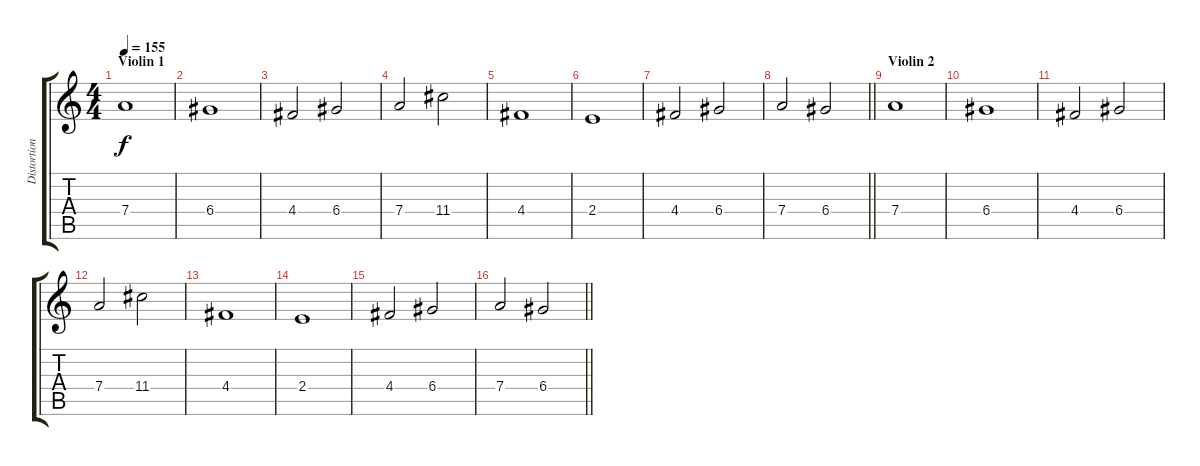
\track ("Distortion Guitar" "Distortion") {instrument distortionguitar}
\staff {score tabs}
\tuning (E4 B3 G3 D3 A2 E2) {hide}
\ts (4 4)
\section ("" "Violin 1")
\tempo 155
\clef g2
\ks c
7.4.1{dy f} |
6.4.1 |
4.4.2 6.4.2 |
7.4.2 11.4.2 |
4.4.1 |
2.4.1 |
4.4.2 6.4.2 |
\barLineRight lightlight
7.4.2 6.4.2 |
\section ("" "Violin 2")
7.4.1 |
6.4.1 |
4.4.2 6.4.2 |
7.4.2 11.4.2 |
4.4.1 |
2.4.1 |
4.4.2 6.4.2 |
\barLineRight lightlight
7.4.2 6.4.2
